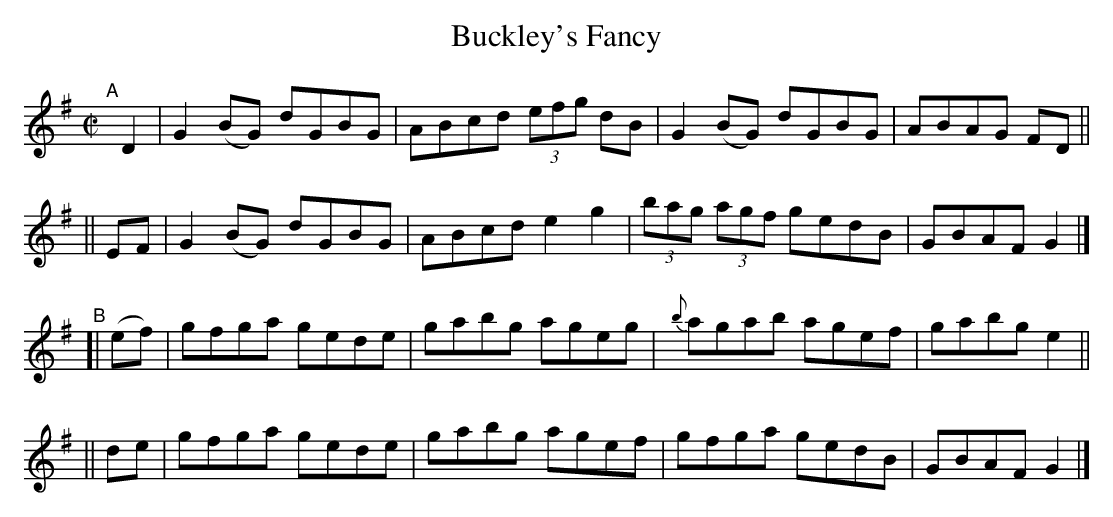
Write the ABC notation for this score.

X:1
T: Buckley's Fancy
M: C|
L: 1/8
K: G
"^A"\
[|]D2 | G2 (BG) dGBG | ABcd (3efg dB | G2 (BG) dGBG | ABAG FD ||
|| EF | G2 (BG) dGBG | ABcd e2 g2 | (3bag (3agf gedB | GBAF G2 |]
"^B"\
[|(ef)| gfga gede | gabg ageg | {b}agab agef | gabg e2 ||
|| de | gfga gede | gabg agef | gfga gedB | GBAF G2 |]
